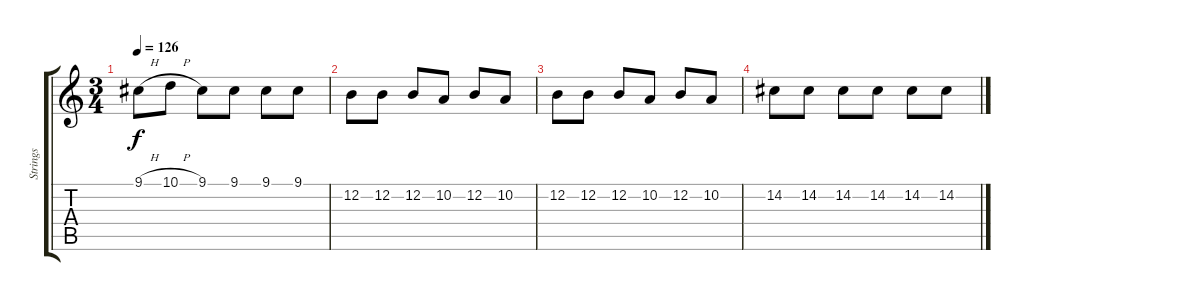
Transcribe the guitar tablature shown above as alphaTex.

\track ("Strings" "Strings") {instrument stringensemble1}
\staff {score tabs}
\tuning (E4 B3 G3 D3 A2 D2) {hide}
\ts (3 4)
\tempo 126
\clef g2
\ks c
9.1{h}.8{dy f} 10.1{h}.8 9.1.8 9.1.8 9.1.8 9.1.8 |
12.2.8 12.2.8 12.2.8 10.2.8 12.2.8 10.2.8 |
12.2.8 12.2.8 12.2.8 10.2.8 12.2.8 10.2.8 |
14.2.8 14.2.8 14.2.8 14.2.8 14.2.8 14.2.8
